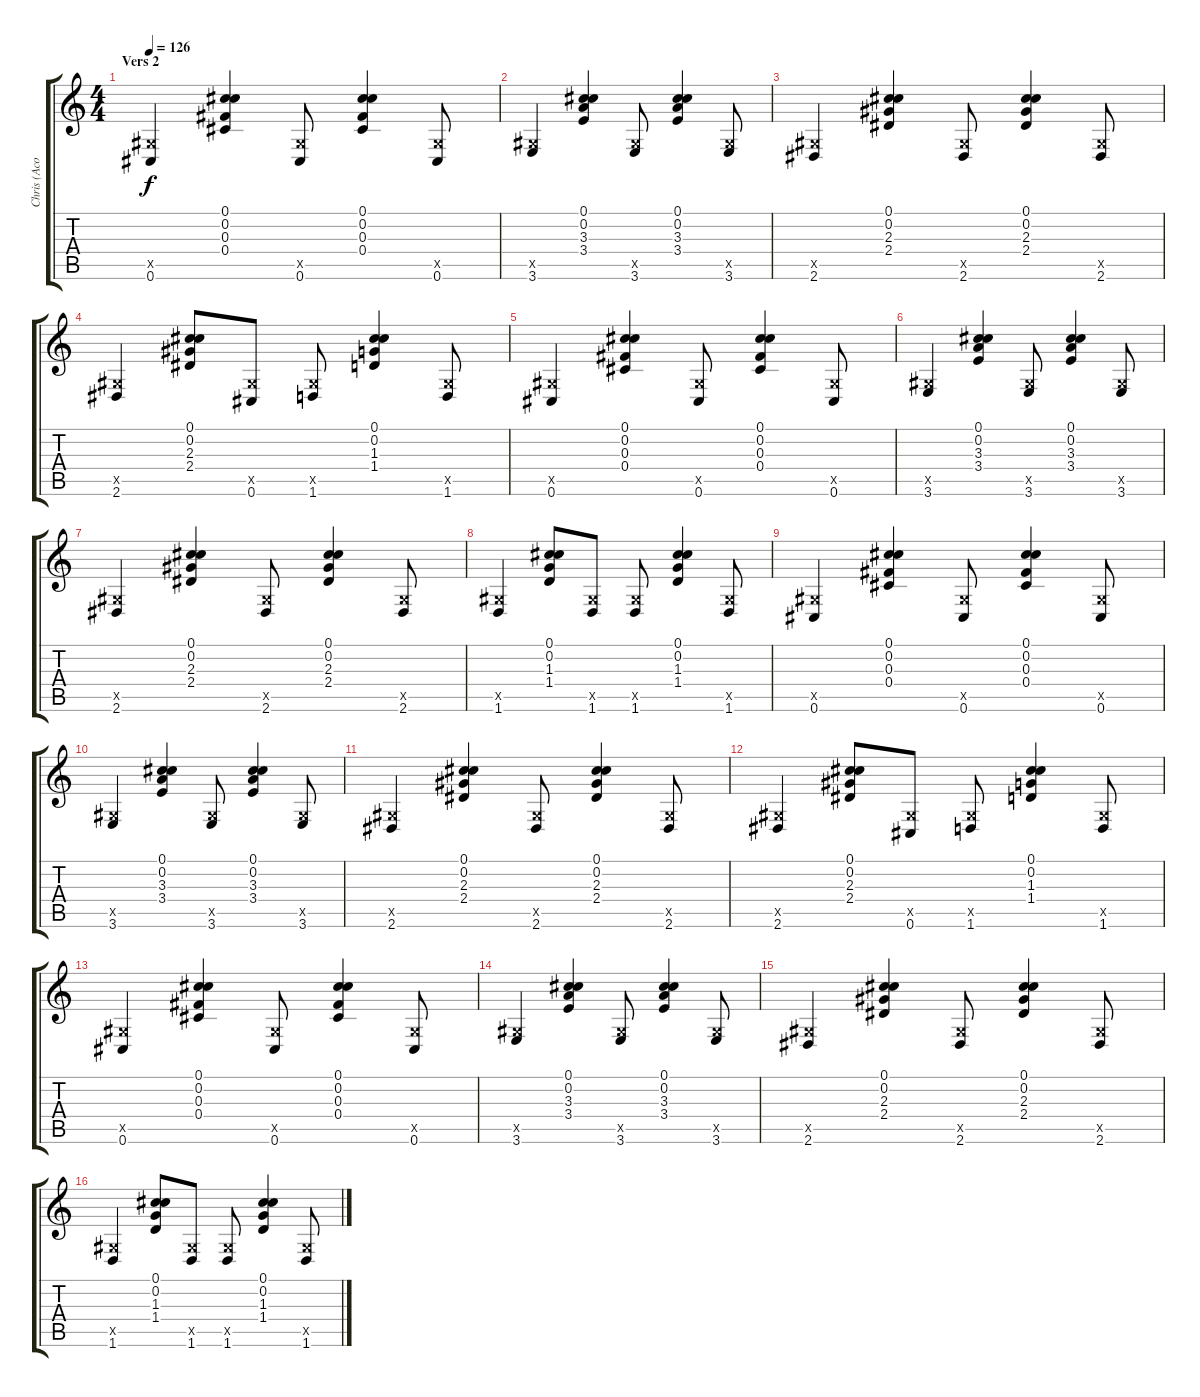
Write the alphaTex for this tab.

\track ("Chris (Acoustic)" "Chris (Aco") {instrument acousticguitarsteel}
\staff {score tabs}
\tuning (Db4 Db4 Gb3 Db3 Ab2 Db2) {hide}
\ts (4 4)
\section ("" "Vers 2")
\tempo 126
\clef g2
\ks c
(0.5{x} 0.6).4{dy f} (0.1 0.2 0.3 0.4).4 (0.5{x} 0.6).8 (0.1 0.2 0.3 0.4).4 (0.5{x} 0.6).8 |
(0.5{x} 3.6).4 (0.1 0.2 3.3 3.4).4 (0.5{x} 3.6).8 (0.1 0.2 3.3 3.4).4 (0.5{x} 3.6).8 |
(0.5{x} 2.6).4 (0.1 0.2 2.3 2.4).4 (0.5{x} 2.6).8 (0.1 0.2 2.3 2.4).4 (0.5{x} 2.6).8 |
(0.5{x} 2.6).4 (0.1 0.2 2.3 2.4).8 (0.5{x} 0.6).8 (0.5{x} 1.6).8 (0.1 0.2 1.3 1.4).4 (0.5{x} 1.6).8 |
(0.5{x} 0.6).4 (0.1 0.2 0.3 0.4).4 (0.5{x} 0.6).8 (0.1 0.2 0.3 0.4).4 (0.5{x} 0.6).8 |
(0.5{x} 3.6).4 (0.1 0.2 3.3 3.4).4 (0.5{x} 3.6).8 (0.1 0.2 3.3 3.4).4 (0.5{x} 3.6).8 |
(0.5{x} 2.6).4 (0.1 0.2 2.3 2.4).4 (0.5{x} 2.6).8 (0.1 0.2 2.3 2.4).4 (0.5{x} 2.6).8 |
(0.5{x} 1.6).4 (0.1 0.2 1.3 1.4).8 (0.5{x} 1.6).8 (0.5{x} 1.6).8 (0.1 0.2 1.3 1.4).4 (0.5{x} 1.6).8 |
(0.5{x} 0.6).4 (0.1 0.2 0.3 0.4).4 (0.5{x} 0.6).8 (0.1 0.2 0.3 0.4).4 (0.5{x} 0.6).8 |
(0.5{x} 3.6).4 (0.1 0.2 3.3 3.4).4 (0.5{x} 3.6).8 (0.1 0.2 3.3 3.4).4 (0.5{x} 3.6).8 |
(0.5{x} 2.6).4 (0.1 0.2 2.3 2.4).4 (0.5{x} 2.6).8 (0.1 0.2 2.3 2.4).4 (0.5{x} 2.6).8 |
(0.5{x} 2.6).4 (0.1 0.2 2.3 2.4).8 (0.5{x} 0.6).8 (0.5{x} 1.6).8 (0.1 0.2 1.3 1.4).4 (0.5{x} 1.6).8 |
(0.5{x} 0.6).4 (0.1 0.2 0.3 0.4).4 (0.5{x} 0.6).8 (0.1 0.2 0.3 0.4).4 (0.5{x} 0.6).8 |
(0.5{x} 3.6).4 (0.1 0.2 3.3 3.4).4 (0.5{x} 3.6).8 (0.1 0.2 3.3 3.4).4 (0.5{x} 3.6).8 |
(0.5{x} 2.6).4 (0.1 0.2 2.3 2.4).4 (0.5{x} 2.6).8 (0.1 0.2 2.3 2.4).4 (0.5{x} 2.6).8 |
(0.5{x} 1.6).4 (0.1 0.2 1.3 1.4).8 (0.5{x} 1.6).8 (0.5{x} 1.6).8 (0.1 0.2 1.3 1.4).4 (0.5{x} 1.6{ss}).8
